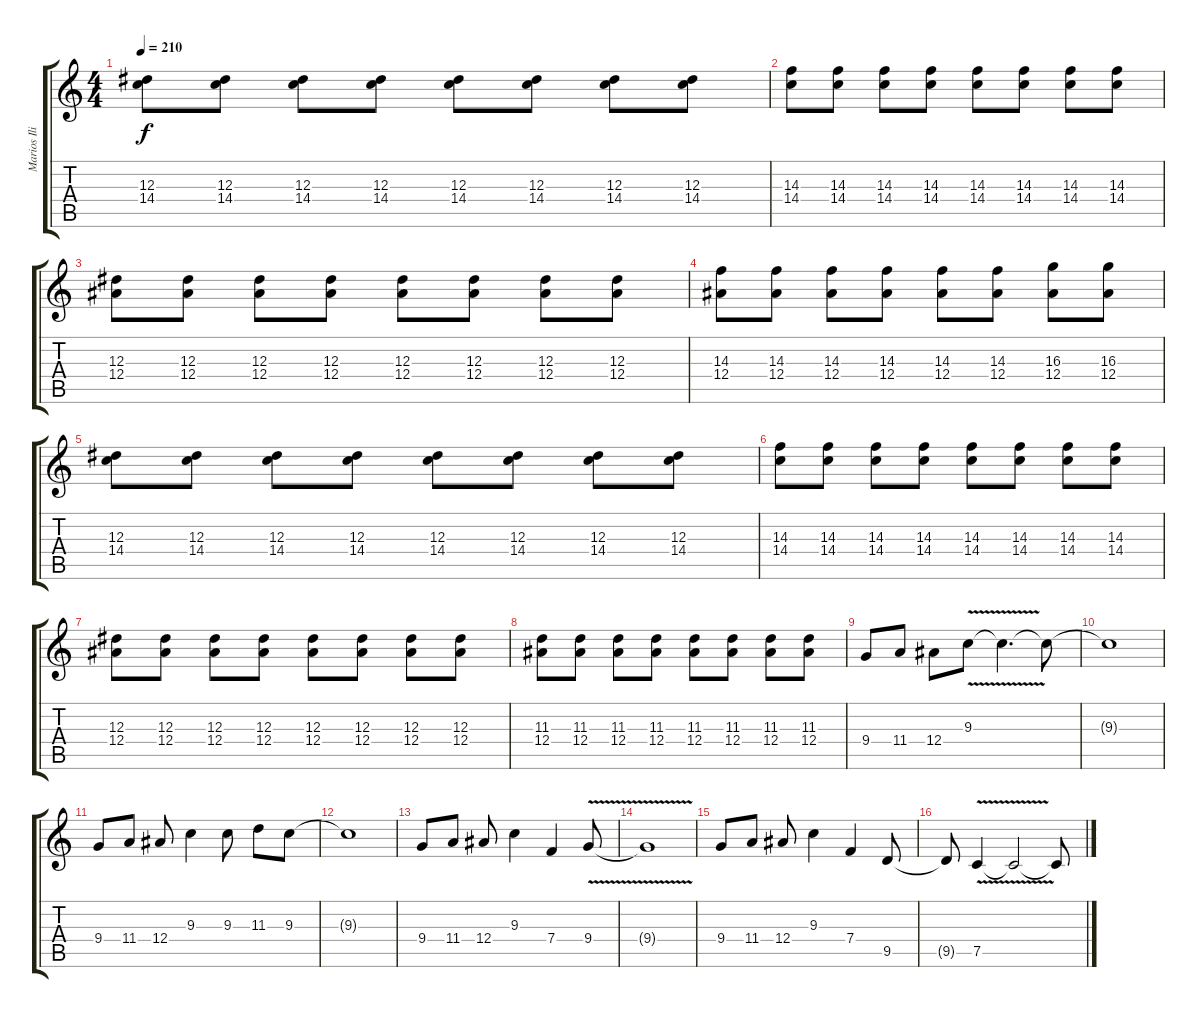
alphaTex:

\track ("Marios Iliopoulos " "Marios Ili") {instrument distortionguitar}
\staff {score tabs}
\tuning (C4 G3 Eb3 Bb2 F2 C2) {hide}
\ts (4 4)
\tempo 210
\clef g2
\ks c
(12.3 14.4).8{dy f volume 13 instrument distortionguitar} (12.3 14.4).8 (12.3 14.4).8 (12.3 14.4).8 (12.3 14.4).8 (12.3 14.4).8 (12.3 14.4).8 (12.3 14.4).8 |
(14.3 14.4).8 (14.3 14.4).8 (14.3 14.4).8 (14.3 14.4).8 (14.3 14.4).8 (14.3 14.4).8 (14.3 14.4).8 (14.3 14.4).8 |
(12.3 12.4).8 (12.3 12.4).8 (12.3 12.4).8 (12.3 12.4).8 (12.3 12.4).8 (12.3 12.4).8 (12.3 12.4).8 (12.3 12.4).8 |
(14.3 12.4).8 (14.3 12.4).8 (14.3 12.4).8 (14.3 12.4).8 (14.3 12.4).8 (14.3 12.4).8 (16.3 12.4).8 (16.3 12.4).8 |
(12.3 14.4).8{volume 13 instrument distortionguitar} (12.3 14.4).8 (12.3 14.4).8 (12.3 14.4).8 (12.3 14.4).8 (12.3 14.4).8 (12.3 14.4).8 (12.3 14.4).8 |
(14.3 14.4).8 (14.3 14.4).8 (14.3 14.4).8 (14.3 14.4).8 (14.3 14.4).8 (14.3 14.4).8 (14.3 14.4).8 (14.3 14.4).8 |
(12.3 12.4).8 (12.3 12.4).8 (12.3 12.4).8 (12.3 12.4).8 (12.3 12.4).8 (12.3 12.4).8 (12.3 12.4).8 (12.3 12.4).8 |
(11.3 12.4).8 (11.3 12.4).8 (11.3 12.4).8 (11.3 12.4).8 (11.3 12.4).8 (11.3 12.4).8 (11.3 12.4).8 (11.3 12.4).8 |
9.4.8 11.4.8 12.4.8 9.3{v}.8 9.3{t}.4{d} 9.3{t}.8 |
9.3{t}.1 |
9.4.8 11.4.8 12.4.8 9.3.4 9.3.8 11.3.8 9.3.8 |
9.3{t}.1 |
9.4.8 11.4.8 12.4.8 9.3.4 7.4.4 9.4{v}.8 |
9.4{t}.1 |
9.4.8 11.4.8 12.4.8 9.3.4 7.4.4 9.5.8 |
9.5{t}.8 7.5{v}.4 7.5{t}.2 7.5{t}.8
